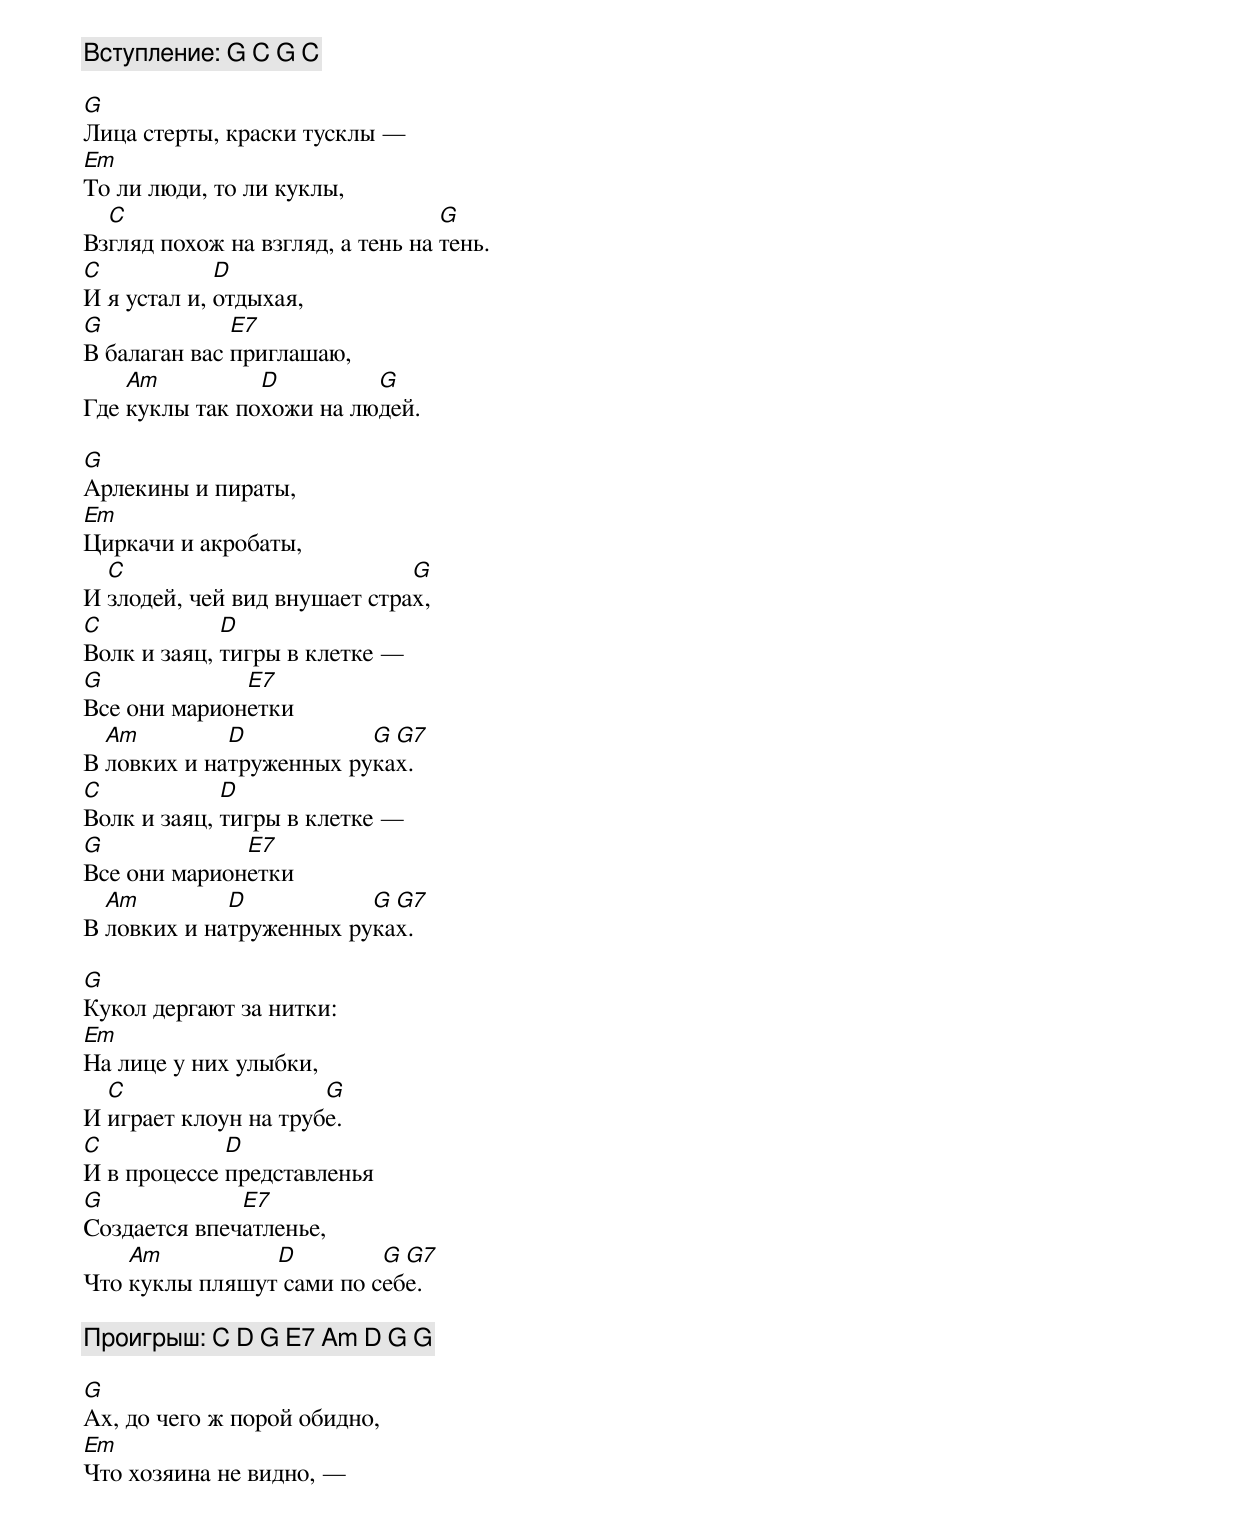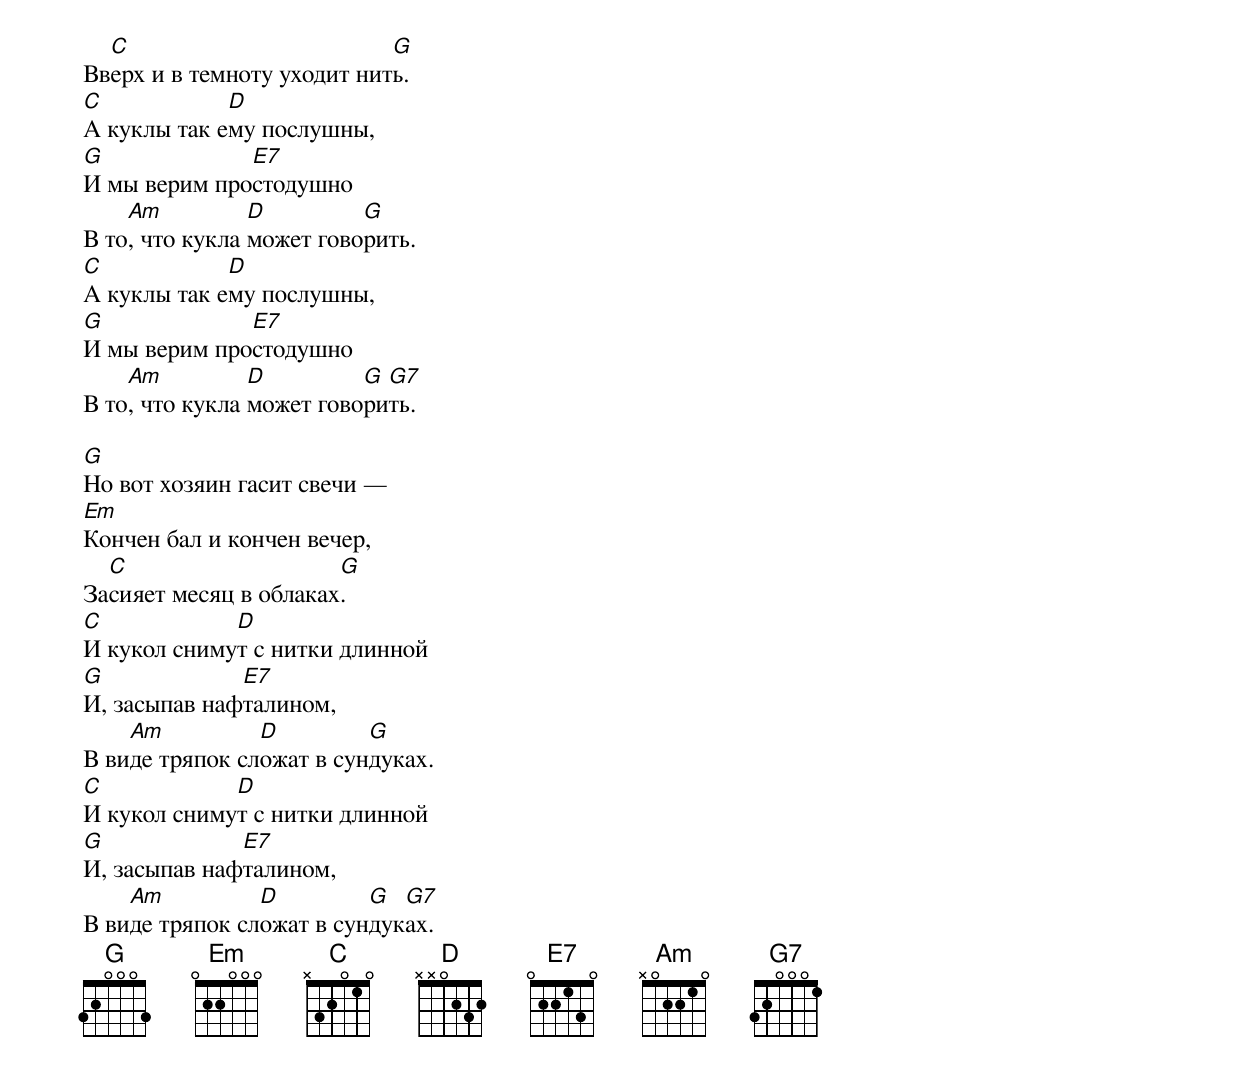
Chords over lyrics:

[Вступление:] G С G С

G
Лица стерты, краски тусклы —
Em
То ли люди, то ли куклы,
  C                               G
Взгляд похож на взгляд, а тень на тень.
C            D
И я устал и, отдыхая,
G             E7
В балаган вас приглашаю,
    Am          D         G
Где куклы так похожи на людей.

G
Арлекины и пираты,
Em
Циркачи и акробаты,
  C                           G
И злодей, чей вид внушает страх,
C            D
Волк и заяц, тигры в клетке —
G             E7
Все они марионетки
  Am         D           G G7
В ловких и натруженных руках.
C            D
Волк и заяц, тигры в клетке —
G             E7
Все они марионетки
  Am         D           G G7
В ловких и натруженных руках.

G
Кукол дергают за нитки:
Em
На лице у них улыбки,
  C                   G
И играет клоун на трубе.
C            D
И в процессе представленья
G             E7
Создается впечатленье,
    Am          D         G G7
Что куклы пляшут сами по себе.

[Проигрыш:] C D G E7 Am D G G

G
Ах, до чего ж порой обидно,
Em
Что хозяина не видно, —
  C                         G
Вверх и в темноту уходит нить.
C            D
А куклы так ему послушны,
G             E7
И мы верим простодушно
    Am          D         G
В то, что кукла может говорить.
C            D
А куклы так ему послушны,
G             E7
И мы верим простодушно
    Am          D         G G7
В то, что кукла может говорить.

G
Но вот хозяин гасит свечи —
Em
Кончен бал и кончен вечер,
  C                    G
Засияет месяц в облаках.
C            D
И кукол снимут с нитки длинной
G             E7
И, засыпав нафталином,
    Am          D         G
В виде тряпок сложат в сундуках.
C            D
И кукол снимут с нитки длинной
G             E7
И, засыпав нафталином,
    Am          D         G  G7
В виде тряпок сложат в сундуках.
